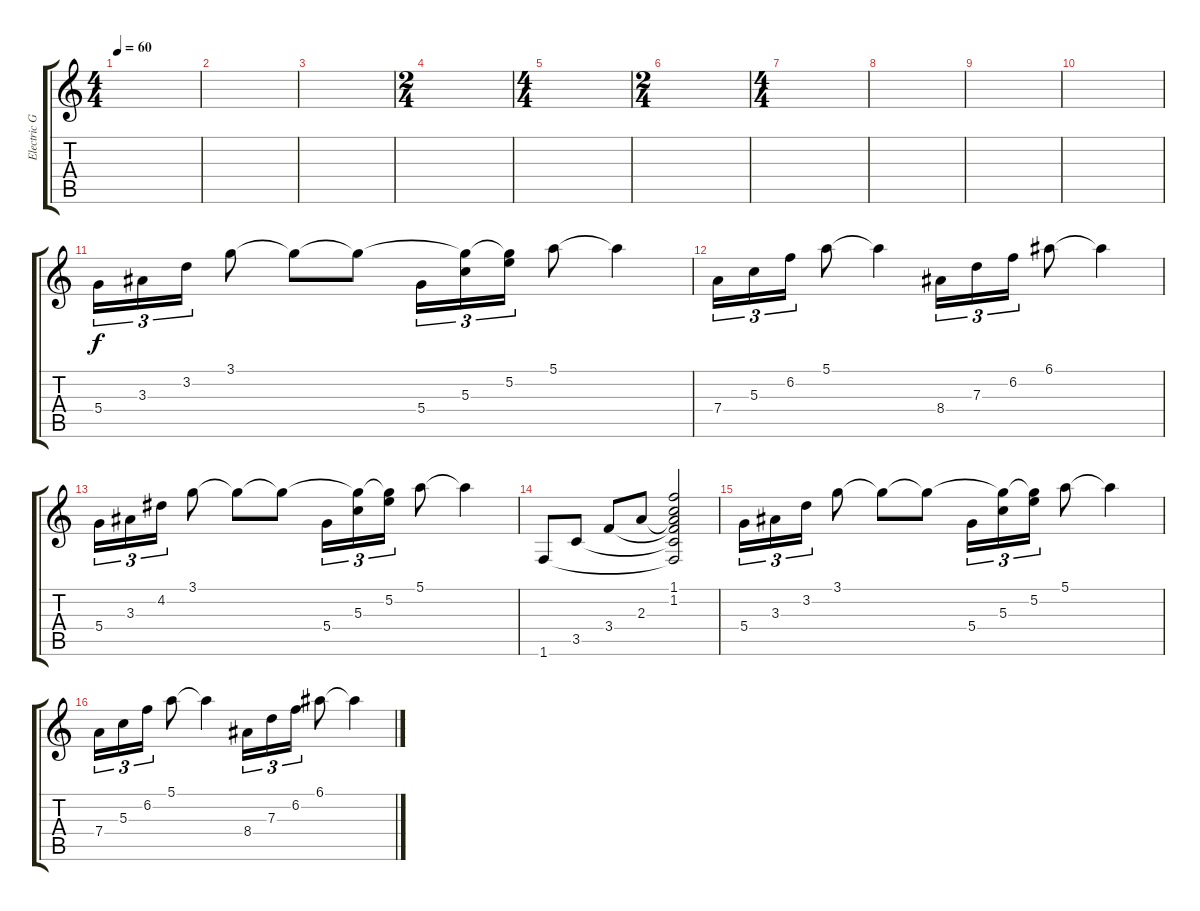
\track ("Electric Guitar (Davey Johnstone)" "Electric G") {instrument electricguitarclean}
\staff {score tabs}
\tuning (E4 B3 G3 D3 A2 E2) {hide}
\ts (4 4)
\tempo 60
\clef g2
\ks c
|
|
|
\ts (2 4)
|
\ts (4 4)
|
\ts (2 4)
|
\ts (4 4)
|
|
|
|
5.4.16{tu (3 2)} 3.3.16{tu (3 2)} 3.2.16{tu (3 2)} 3.1.8 3.1{t}.8 3.1{t}.8 5.4.16{tu (3 2)} (3.1{t} 5.3).16{tu (3 2)} (3.1{t} 5.2).16{tu (3 2)} 5.1.8 5.1{t}.4 |
7.4.16{tu (3 2)} 5.3.16{tu (3 2)} 6.2.16{tu (3 2)} 5.1.8 5.1{t}.4 8.4.16{tu (3 2)} 7.3.16{tu (3 2)} 6.2.16{tu (3 2)} 6.1.8 6.1{t}.4 |
5.4.16{tu (3 2)} 3.3.16{tu (3 2)} 4.2.16{tu (3 2)} 3.1.8 3.1{t}.8 3.1{t}.8 5.4.16{tu (3 2)} (3.1{t} 5.3).16{tu (3 2)} (3.1{t} 5.2).16{tu (3 2)} 5.1.8 5.1{t}.4 |
1.6.8 3.5.8 3.4.8 2.3.8 (1.1 1.2 2.3{t} 3.4{t} 3.5{t} 1.6{t}).2 |
5.4.16{tu (3 2)} 3.3.16{tu (3 2)} 3.2.16{tu (3 2)} 3.1.8 3.1{t}.8 3.1{t}.8 5.4.16{tu (3 2)} (3.1{t} 5.3).16{tu (3 2)} (3.1{t} 5.2).16{tu (3 2)} 5.1.8 5.1{t}.4 |
7.4.16{tu (3 2)} 5.3.16{tu (3 2)} 6.2.16{tu (3 2)} 5.1.8 5.1{t}.4 8.4.16{tu (3 2)} 7.3.16{tu (3 2)} 6.2.16{tu (3 2)} 6.1.8 6.1{t}.4
